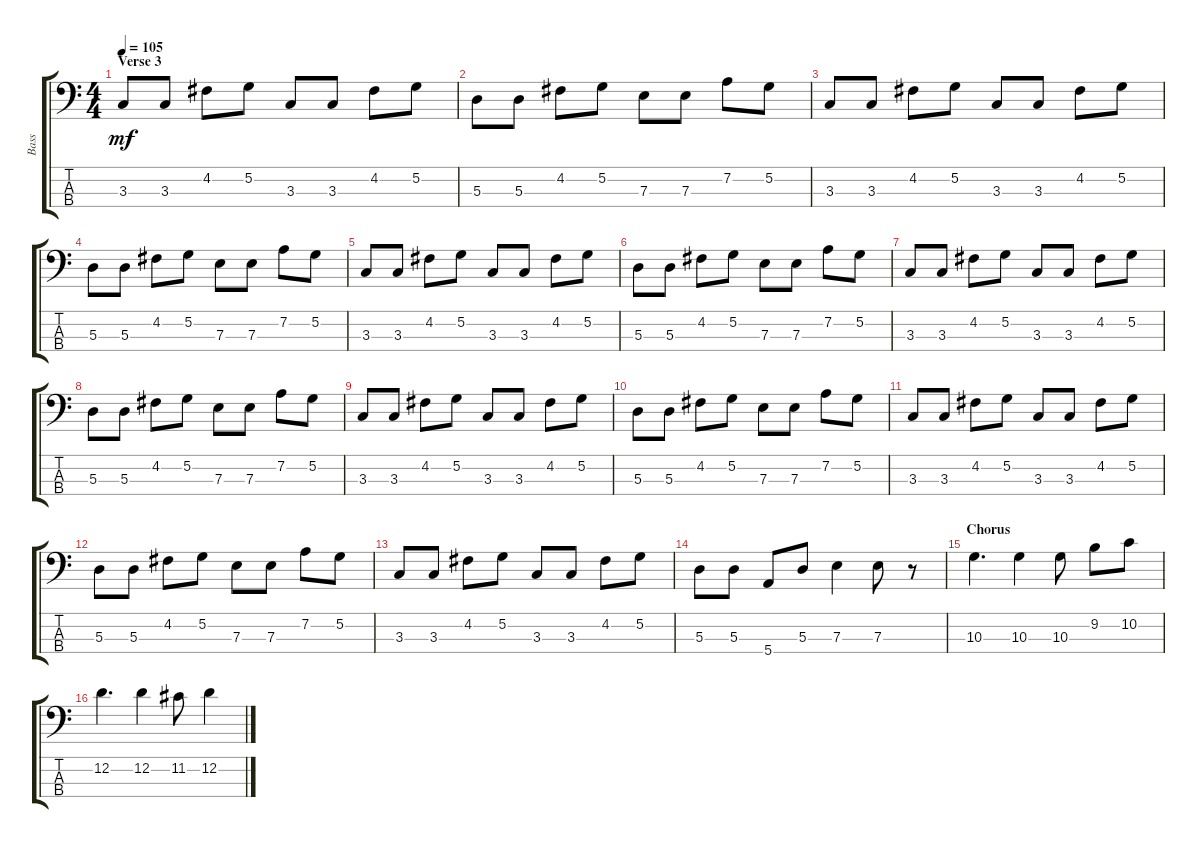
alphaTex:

\track ("Bass" "Bass") {instrument electricbassfinger}
\staff {score tabs}
\tuning (G2 D2 A1 E1) {hide}
\ts (4 4)
\section ("" "Verse 3")
\tempo 105
\clef f4
\ks c
3.3.8{dy mf} 3.3.8 4.2.8 5.2.8 3.3.8 3.3.8 4.2.8 5.2.8 |
5.3.8 5.3.8 4.2.8 5.2.8 7.3.8 7.3.8 7.2.8 5.2.8 |
3.3.8 3.3.8 4.2.8 5.2.8 3.3.8 3.3.8 4.2.8 5.2.8 |
5.3.8 5.3.8 4.2.8 5.2.8 7.3.8 7.3.8 7.2.8 5.2.8 |
3.3.8 3.3.8 4.2.8 5.2.8 3.3.8 3.3.8 4.2.8 5.2.8 |
5.3.8 5.3.8 4.2.8 5.2.8 7.3.8 7.3.8 7.2.8 5.2.8 |
3.3.8 3.3.8 4.2.8 5.2.8 3.3.8 3.3.8 4.2.8 5.2.8 |
5.3.8 5.3.8 4.2.8 5.2.8 7.3.8 7.3.8 7.2.8 5.2.8 |
3.3.8 3.3.8 4.2.8 5.2.8 3.3.8 3.3.8 4.2.8 5.2.8 |
5.3.8 5.3.8 4.2.8 5.2.8 7.3.8 7.3.8 7.2.8 5.2.8 |
3.3.8 3.3.8 4.2.8 5.2.8 3.3.8 3.3.8 4.2.8 5.2.8 |
5.3.8 5.3.8 4.2.8 5.2.8 7.3.8 7.3.8 7.2.8 5.2.8 |
3.3.8 3.3.8 4.2.8 5.2.8 3.3.8 3.3.8 4.2.8 5.2.8 |
5.3.8 5.3.8 5.4.8 5.3.8 7.3.4 7.3.8 r.8 |
\section ("" "Chorus")
10.3.4{d} 10.3.4 10.3.8 9.2.8 10.2.8 |
12.2.4{d} 12.2.4 11.2.8 12.2.4
